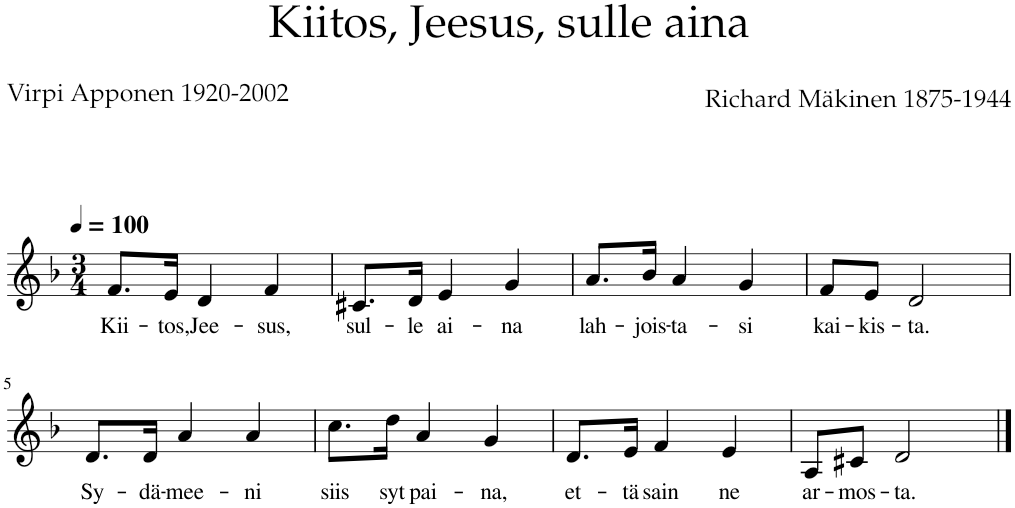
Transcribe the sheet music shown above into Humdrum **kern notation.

**kern	**text
*part1	*part1
*staff1	*staff1
*I"Staff	*
*clefG2	*
*k[b-]	*
*M3/4	*
*MM100	*
=1	=1
!	!LO:LY:b
8.f/L	Kii-
!	!LO:LY:b
16e/Jk	-tos,
!	!LO:LY:b
4d/	Jee-
!	!LO:LY:b
4f/	-sus,
=2	=2
!	!LO:LY:b
8.c#X/L	sul-
!	!LO:LY:b
16d/Jk	-le
!	!LO:LY:b
4e/	ai-
!	!LO:LY:b
4g/	-na
=3	=3
!	!LO:LY:b
8.a/L	lah-
!	!LO:LY:b
16b-/Jk	-jois-
!	!LO:LY:b
4a/	-ta-
!	!LO:LY:b
4g/	-si
=4	=4
!	!LO:LY:b
8f/L	kai-
!	!LO:LY:b
8e/J	-kis-
!	!LO:LY:b
2d/	-ta.
!!LO:LB:g=z
=5	=5
!	!LO:LY:b
8.d/L	Sy-
!	!LO:LY:b
16d/Jk	-dä-
!	!LO:LY:b
4a/	-mee-
!	!LO:LY:b
4a/	-ni
=6	=6
!	!LO:LY:b
8.cc\L	siis
!	!LO:LY:b
16dd\Jk	syt
!	!LO:LY:b
4a/	pai-
!	!LO:LY:b
4g/	-na,
=7	=7
!	!LO:LY:b
8.d/L	et-
!	!LO:LY:b
16e/Jk	-tä
!	!LO:LY:b
4f/	sain
!	!LO:LY:b
4e/	ne
=8	=8
!	!LO:LY:b
8A/L	ar-
!	!LO:LY:b
8c#X/J	-mos-
!	!LO:LY:b
2d/	-ta.
==	==
*-	*-
